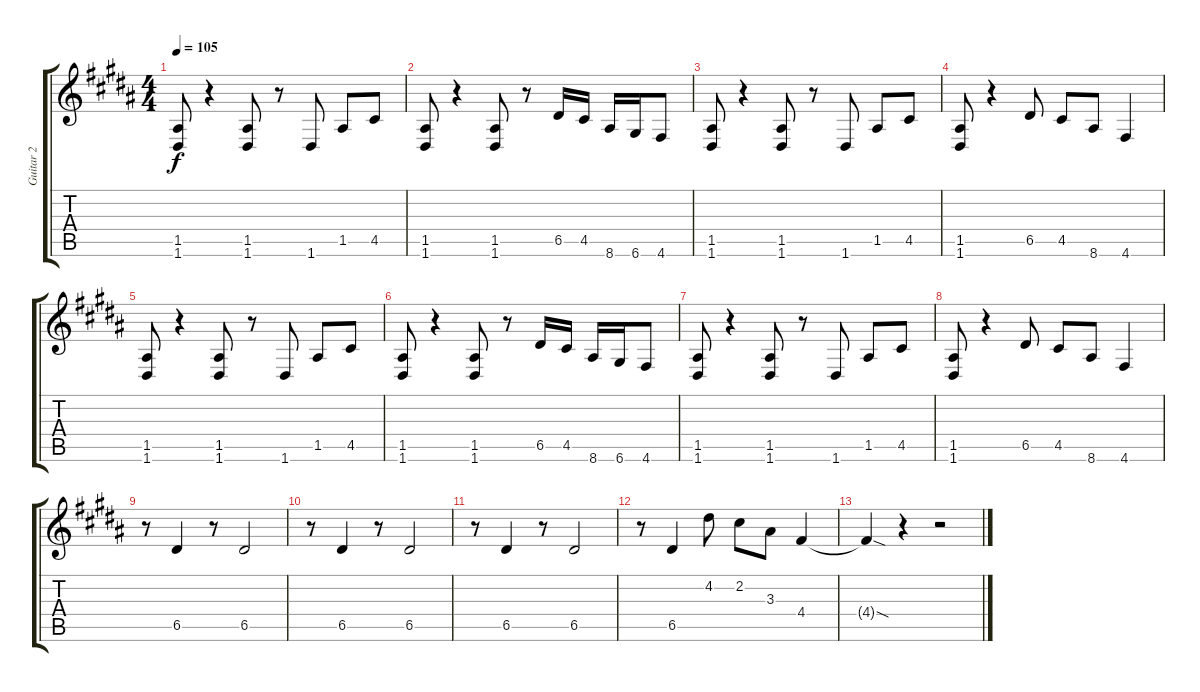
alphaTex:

\track ("Guitar 2" "Guitar 2") {instrument distortionguitar}
\staff {score tabs}
\tuning (E4 B3 G3 D3 A2 D2) {hide}
\ts (4 4)
\tempo 105
\clef g2
\ks b
(1.5 1.6).8{dy f} r.4 (1.5 1.6).8 r.8 1.6.8 1.5.8 4.5.8 |
(1.5 1.6).8 r.4 (1.5 1.6).8 r.8 6.5.16 4.5.16 8.6.16 6.6.16 4.6.8 |
(1.5 1.6).8 r.4 (1.5 1.6).8 r.8 1.6.8 1.5.8 4.5.8 |
(1.5 1.6).8 r.4 6.5.8 4.5.8 8.6.8 4.6.4 |
(1.5 1.6).8 r.4 (1.5 1.6).8 r.8 1.6.8 1.5.8 4.5.8 |
(1.5 1.6).8 r.4 (1.5 1.6).8 r.8 6.5.16 4.5.16 8.6.16 6.6.16 4.6.8 |
(1.5 1.6).8 r.4 (1.5 1.6).8 r.8 1.6.8 1.5.8 4.5.8 |
(1.5 1.6).8 r.4 6.5.8 4.5.8 8.6.8 4.6.4 |
r.8 6.5.4 r.8 6.5.2 |
r.8 6.5.4 r.8 6.5.2 |
r.8 6.5.4 r.8 6.5.2 |
r.8 6.5.4 4.2.8 2.2.8 3.3.8 4.4.4 |
4.4{sod t}.4 r.4 r.2
